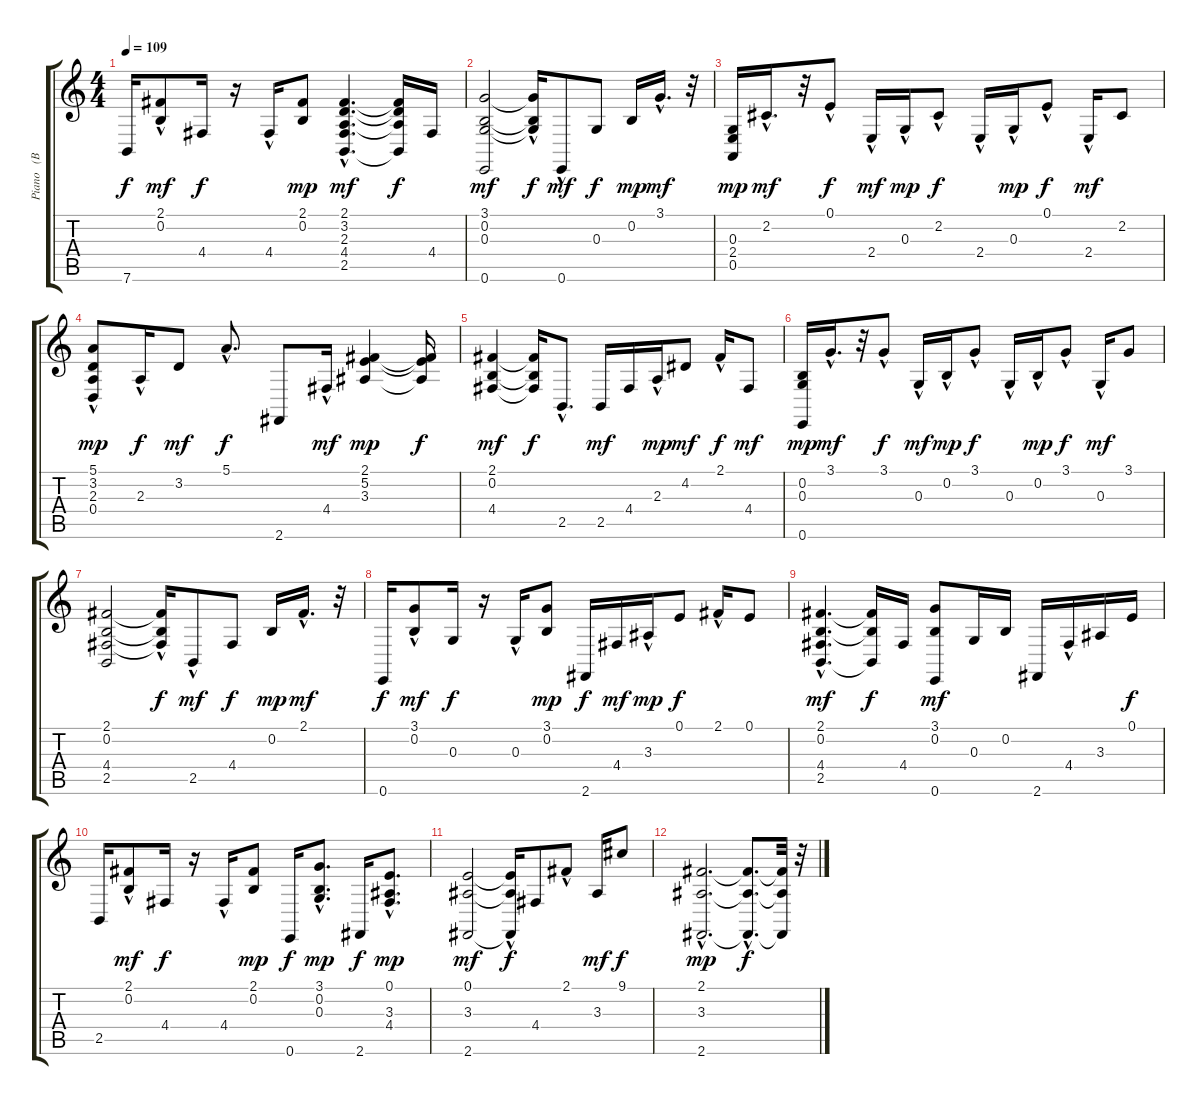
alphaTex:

\track ("Piano   (BB)" "Piano   (B") {instrument electricpiano1}
\staff {score tabs}
\tuning (E4 B3 G3 D3 A2 E2) {hide}
\ts (4 4)
\tempo 109
\clef g2
\ks c
7.6.16{dy f} (2.1 0.2{hac}).8{dy mf} 4.4.16{dy f} r.16 4.4{hac}.16 (2.1 0.2).8{dy mp} (2.1{hac} 3.2{hac} 2.3{hac} 4.4 2.5{hac}).4{d dy mf} (2.1{t} 3.2{t} 2.3{t} 2.5{t}).16{dy f} 4.4.16 |
(3.1 0.2 0.3 0.6).2{dy mf} (3.1{hac t} 0.2{t} 0.3{hac t}).16{dy f} 0.6{hac}.8{dy mf} 0.3.8{dy f} 0.2.16{dy mp} 3.1{hac}.16{d dy mf} r.32 |
(0.3 2.4 0.5).16{dy mp} 2.2{hac}.16{d dy mf} r.32 0.1{hac}.8{dy f} 2.4{hac}.16{dy mf} 0.3{hac}.16{dy mp} 2.2{hac}.8{dy f} 2.4{hac}.16 0.3{hac}.16{dy mp} 0.1{hac}.8{dy f} 2.4{hac}.16{dy mf} 2.2.8 |
(5.1{hac} 3.2 2.3 0.4).8{dy mp} 2.3{hac}.16{dy f} 3.2.8{dy mf} 5.1{hac}.8{d dy f} 2.6.8 4.4{hac}.16{dy mf} (2.1 5.2 3.3).4{dy mp} (2.1{t} 5.2{t} 3.3{t}).16{dy f} |
(2.1 0.2 4.4).4{dy mf} (2.1{t} 0.2{t} 4.4{t}).16{dy f} 2.5{hac}.8{d} 2.5.16{dy mf} 4.4.16 2.3{hac}.16{dy mp} 4.2.8{dy mf} 2.1{hac}.16{dy f} 4.4.8{dy mf} |
(0.2 0.3 0.6).16{dy mp} 3.1{hac}.16{d dy mf} r.32 3.1{hac}.8{dy f} 0.3{hac}.16{dy mf} 0.2{hac}.16{dy mp} 3.1{hac}.8{dy f} 0.3{hac}.16 0.2{hac}.16{dy mp} 3.1{hac}.8{dy f} 0.3{hac}.16{dy mf} 3.1.8 |
(2.1 0.2 4.4 2.5).2 (2.1{hac t} 0.2{t} 4.4{hac t}).16{dy f} 2.5{hac}.8{dy mf} 4.4.8{dy f} 0.2.16{dy mp} 2.1{hac}.16{d dy mf} r.32 |
0.6.16{dy f} (3.1 0.2{hac}).8{dy mf} 0.3.16{dy f} r.16 0.3{hac}.16 (3.1 0.2).8{dy mp} 2.6.16{dy f} 4.4.16{dy mf} 3.3{hac}.16{dy mp} 0.1.8{dy f} 2.1{hac}.16 0.1.8 |
(2.1{hac} 0.2{hac} 4.4 2.5{hac}).4{d dy mf} (2.1{t} 0.2{t} 2.5{t}).16{dy f} 4.4.16 (3.1 0.2 0.6).8{dy mf} 0.3.16 0.2.16 2.6.16 4.4{hac}.16 3.3.16 0.1.16{dy f} |
2.5.16 (2.1 0.2{hac}).8{dy mf} 4.4.16{dy f} r.16 4.4{hac}.16 (2.1 0.2).8{dy mp} 0.6.16{dy f} (3.1{hac} 0.2{hac} 0.3{hac}).8{d dy mp} 2.6.16{dy f} (0.1{hac} 3.3{hac} 4.4{hac}).8{d dy mp} |
(0.1 3.3 2.6).2{dy mf} (0.1{t} 3.3{hac t} 2.6{hac t}).16{dy f} 4.4.8 2.1{hac}.8 3.3.16{dy mf} 9.1.8{dy f} |
(2.1{hac} 3.3{hac} 2.6{hac}).2{d dy mp} (2.1{hac t} 3.3{hac t} 2.6{hac t}).8{d dy f} (2.1{t} 3.3{t} 2.6{t}).32 r.32
